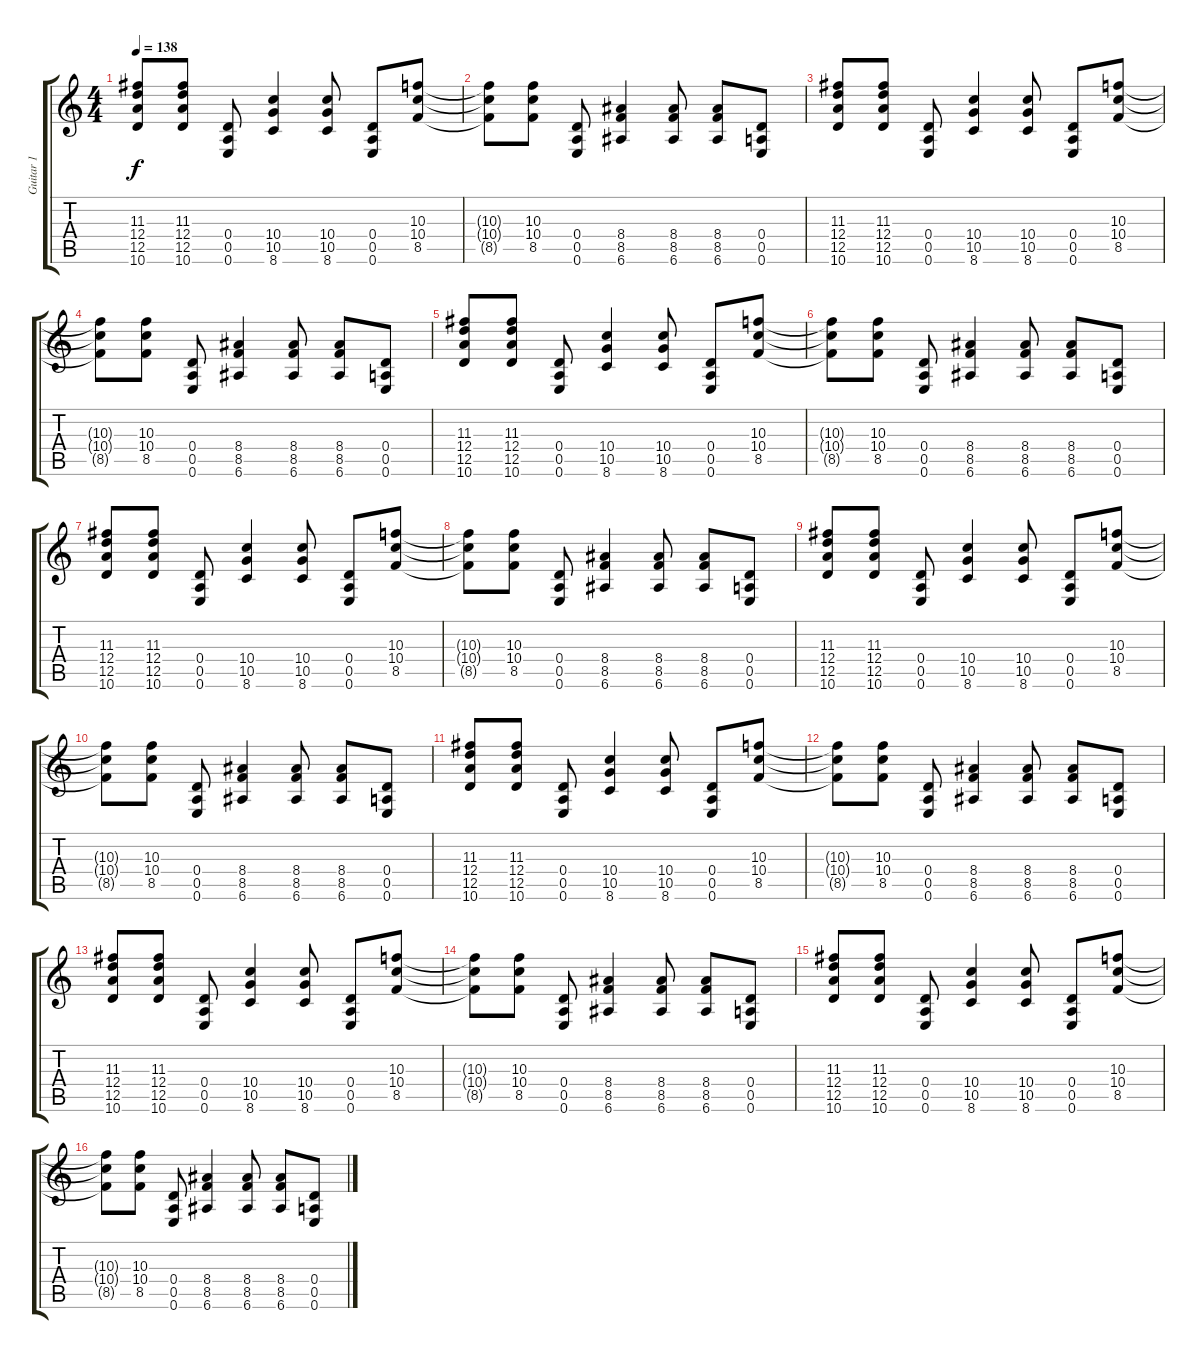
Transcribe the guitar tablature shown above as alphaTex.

\track ("Guitar 1" "Guitar 1") {instrument overdrivenguitar}
\staff {score tabs}
\tuning (E4 B3 G3 D3 A2 E2) {hide}
\ts (4 4)
\tempo 138
\clef g2
\ks c
(11.3 12.4 12.5 10.6).8{dy f instrument overdrivenguitar} (11.3 12.4 12.5 10.6).8 (0.4 0.5 0.6).8 (10.4 10.5 8.6).4 (10.4 10.5 8.6).8 (0.4 0.5 0.6).8 (10.3 10.4 8.5).8 |
(10.3{t} 10.4{t} 8.5{t}).8 (10.3 10.4 8.5).8 (0.4 0.5 0.6).8 (8.4 8.5 6.6).4 (8.4 8.5 6.6).8 (8.4 8.5 6.6).8 (0.4 0.5 0.6).8 |
(11.3 12.4 12.5 10.6).8 (11.3 12.4 12.5 10.6).8 (0.4 0.5 0.6).8 (10.4 10.5 8.6).4 (10.4 10.5 8.6).8 (0.4 0.5 0.6).8 (10.3 10.4 8.5).8 |
(10.3{t} 10.4{t} 8.5{t}).8 (10.3 10.4 8.5).8 (0.4 0.5 0.6).8 (8.4 8.5 6.6).4 (8.4 8.5 6.6).8 (8.4 8.5 6.6).8 (0.4 0.5 0.6).8 |
(11.3 12.4 12.5 10.6).8 (11.3 12.4 12.5 10.6).8 (0.4 0.5 0.6).8 (10.4 10.5 8.6).4 (10.4 10.5 8.6).8 (0.4 0.5 0.6).8 (10.3 10.4 8.5).8 |
(10.3{t} 10.4{t} 8.5{t}).8 (10.3 10.4 8.5).8 (0.4 0.5 0.6).8 (8.4 8.5 6.6).4 (8.4 8.5 6.6).8 (8.4 8.5 6.6).8 (0.4 0.5 0.6).8 |
(11.3 12.4 12.5 10.6).8 (11.3 12.4 12.5 10.6).8 (0.4 0.5 0.6).8 (10.4 10.5 8.6).4 (10.4 10.5 8.6).8 (0.4 0.5 0.6).8 (10.3 10.4 8.5).8 |
(10.3{t} 10.4{t} 8.5{t}).8 (10.3 10.4 8.5).8 (0.4 0.5 0.6).8 (8.4 8.5 6.6).4 (8.4 8.5 6.6).8 (8.4 8.5 6.6).8 (0.4 0.5 0.6).8 |
(11.3 12.4 12.5 10.6).8 (11.3 12.4 12.5 10.6).8 (0.4 0.5 0.6).8 (10.4 10.5 8.6).4 (10.4 10.5 8.6).8 (0.4 0.5 0.6).8 (10.3 10.4 8.5).8 |
(10.3{t} 10.4{t} 8.5{t}).8 (10.3 10.4 8.5).8 (0.4 0.5 0.6).8 (8.4 8.5 6.6).4 (8.4 8.5 6.6).8 (8.4 8.5 6.6).8 (0.4 0.5 0.6).8 |
(11.3 12.4 12.5 10.6).8 (11.3 12.4 12.5 10.6).8 (0.4 0.5 0.6).8 (10.4 10.5 8.6).4 (10.4 10.5 8.6).8 (0.4 0.5 0.6).8 (10.3 10.4 8.5).8 |
(10.3{t} 10.4{t} 8.5{t}).8 (10.3 10.4 8.5).8 (0.4 0.5 0.6).8 (8.4 8.5 6.6).4 (8.4 8.5 6.6).8 (8.4 8.5 6.6).8 (0.4 0.5 0.6).8 |
(11.3 12.4 12.5 10.6).8 (11.3 12.4 12.5 10.6).8 (0.4 0.5 0.6).8 (10.4 10.5 8.6).4 (10.4 10.5 8.6).8 (0.4 0.5 0.6).8 (10.3 10.4 8.5).8 |
(10.3{t} 10.4{t} 8.5{t}).8 (10.3 10.4 8.5).8 (0.4 0.5 0.6).8 (8.4 8.5 6.6).4 (8.4 8.5 6.6).8 (8.4 8.5 6.6).8 (0.4 0.5 0.6).8 |
(11.3 12.4 12.5 10.6).8 (11.3 12.4 12.5 10.6).8 (0.4 0.5 0.6).8 (10.4 10.5 8.6).4 (10.4 10.5 8.6).8 (0.4 0.5 0.6).8 (10.3 10.4 8.5).8 |
(10.3{t} 10.4{t} 8.5{t}).8 (10.3 10.4 8.5).8 (0.4 0.5 0.6).8 (8.4 8.5 6.6).4 (8.4 8.5 6.6).8 (8.4 8.5 6.6).8 (0.4 0.5 0.6).8
